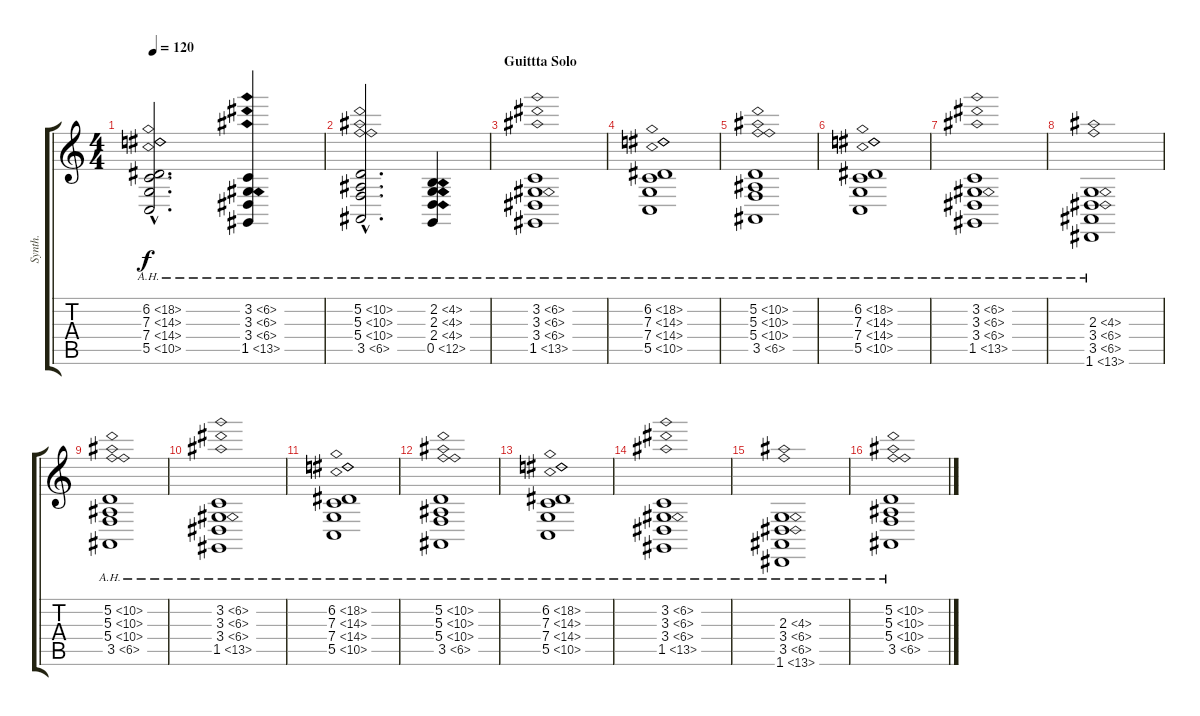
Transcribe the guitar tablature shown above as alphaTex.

\track ("Synth." "Synth.") {instrument stringensemble1}
\staff {score tabs}
\tuning (D4 A3 F3 C3 G2 D2) {hide}
\ts (4 4)
\tempo 120
\clef g2
\ks c
(6.2{ah 12 hac} 7.3{ah 7 hac} 7.4{ah 7 hac} 5.5{ah 5 hac}).2{d dy f} (3.2{ah 3} 3.3{ah 3} 3.4{ah 3} 1.5{ah 12}).4 |
(5.2{ah 5 hac} 5.3{ah 5 hac} 5.4{ah 5 hac} 3.5{ah 3 hac}).2{d} (2.2{ah 2} 2.3{ah 2} 2.4{ah 2} 0.5{ah 12}).4 |
\section ("" "Guittta Solo")
(3.2{ah 3} 3.3{ah 3} 3.4{ah 3} 1.5{ah 12}).1 |
(6.2{ah 12} 7.3{ah 7} 7.4{ah 7} 5.5{ah 5}).1 |
(5.2{ah 5} 5.3{ah 5} 5.4{ah 5} 3.5{ah 3}).1 |
(6.2{ah 12} 7.3{ah 7} 7.4{ah 7} 5.5{ah 5}).1 |
(3.2{ah 3} 3.3{ah 3} 3.4{ah 3} 1.5{ah 12}).1 |
(2.3{ah 2} 3.4{ah 3} 3.5{ah 3} 1.6{ah 12}).1 |
(5.2{ah 5} 5.3{ah 5} 5.4{ah 5} 3.5{ah 3}).1 |
(3.2{ah 3} 3.3{ah 3} 3.4{ah 3} 1.5{ah 12}).1 |
(6.2{ah 12} 7.3{ah 7} 7.4{ah 7} 5.5{ah 5}).1 |
(5.2{ah 5} 5.3{ah 5} 5.4{ah 5} 3.5{ah 3}).1 |
(6.2{ah 12} 7.3{ah 7} 7.4{ah 7} 5.5{ah 5}).1 |
(3.2{ah 3} 3.3{ah 3} 3.4{ah 3} 1.5{ah 12}).1 |
(2.3{ah 2} 3.4{ah 3} 3.5{ah 3} 1.6{ah 12}).1 |
(5.2{ah 5} 5.3{ah 5} 5.4{ah 5} 3.5{ah 3}).1
